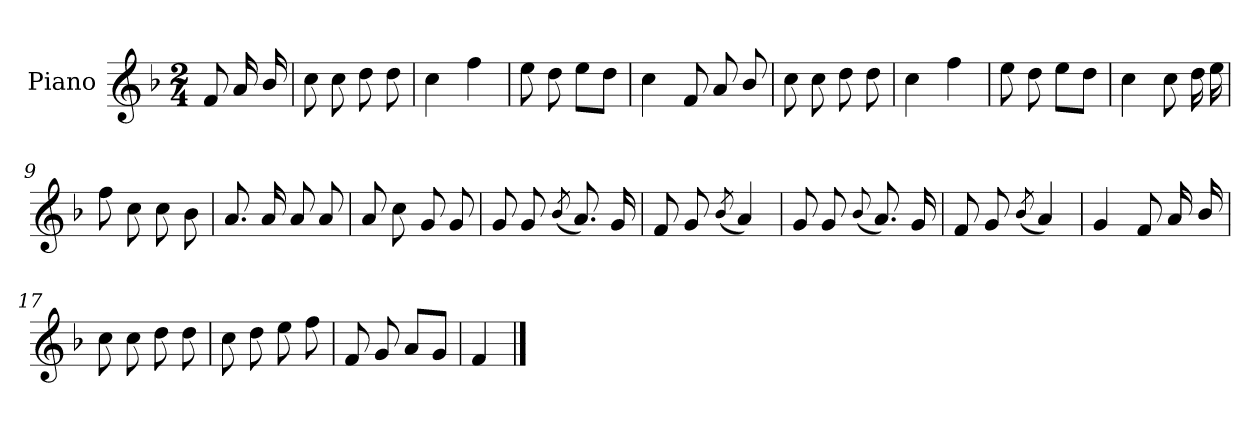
**kern
*part1
*staff1
*I"Piano
*I'Pno.
*clefG2
*k[b-]
*M2/4
=
8f/
16a/
16b-/
=1
8cc\
8cc\
8dd\
8dd\
=2
4cc\
4ff\
=3
8ee\
8dd\
8ee\L
8dd\J
=4
4cc\
8f/
8a/
8b-/
!!LO:LB:g=z
=5
8cc\
8cc\
8dd\
8dd\
=6
4cc\
4ff\
=7
8ee\
8dd\
8ee\L
8dd\J
=8
4cc\
8cc\
16dd\
16ee\
=9
8ff\
8cc\
8cc\
8b-\
=10
8.a/
16a/
8a/
8a/
!!LO:LB:g=z
=11
8a/
8cc\
8g/
8g/
=12
8g/
8g/
(<8qb-/
8.a/)
16g/
=13
8f/
8g/
(<8qb-/
4a/)
=14
8g/
8g/
(<8qqb-/
8.a/)
16g/
=15
8f/
8g/
(<8qb-/
4a/)
!!LO:LB:g=z
=16
4g/
8f/
16a/
16b-/
=17
8cc\
8cc\
8dd\
8dd\
=18
8cc\
8dd\
8ee\
8ff\
=19
8f/
8g/
8a/L
8g/J
=20
4f/
==
*-
